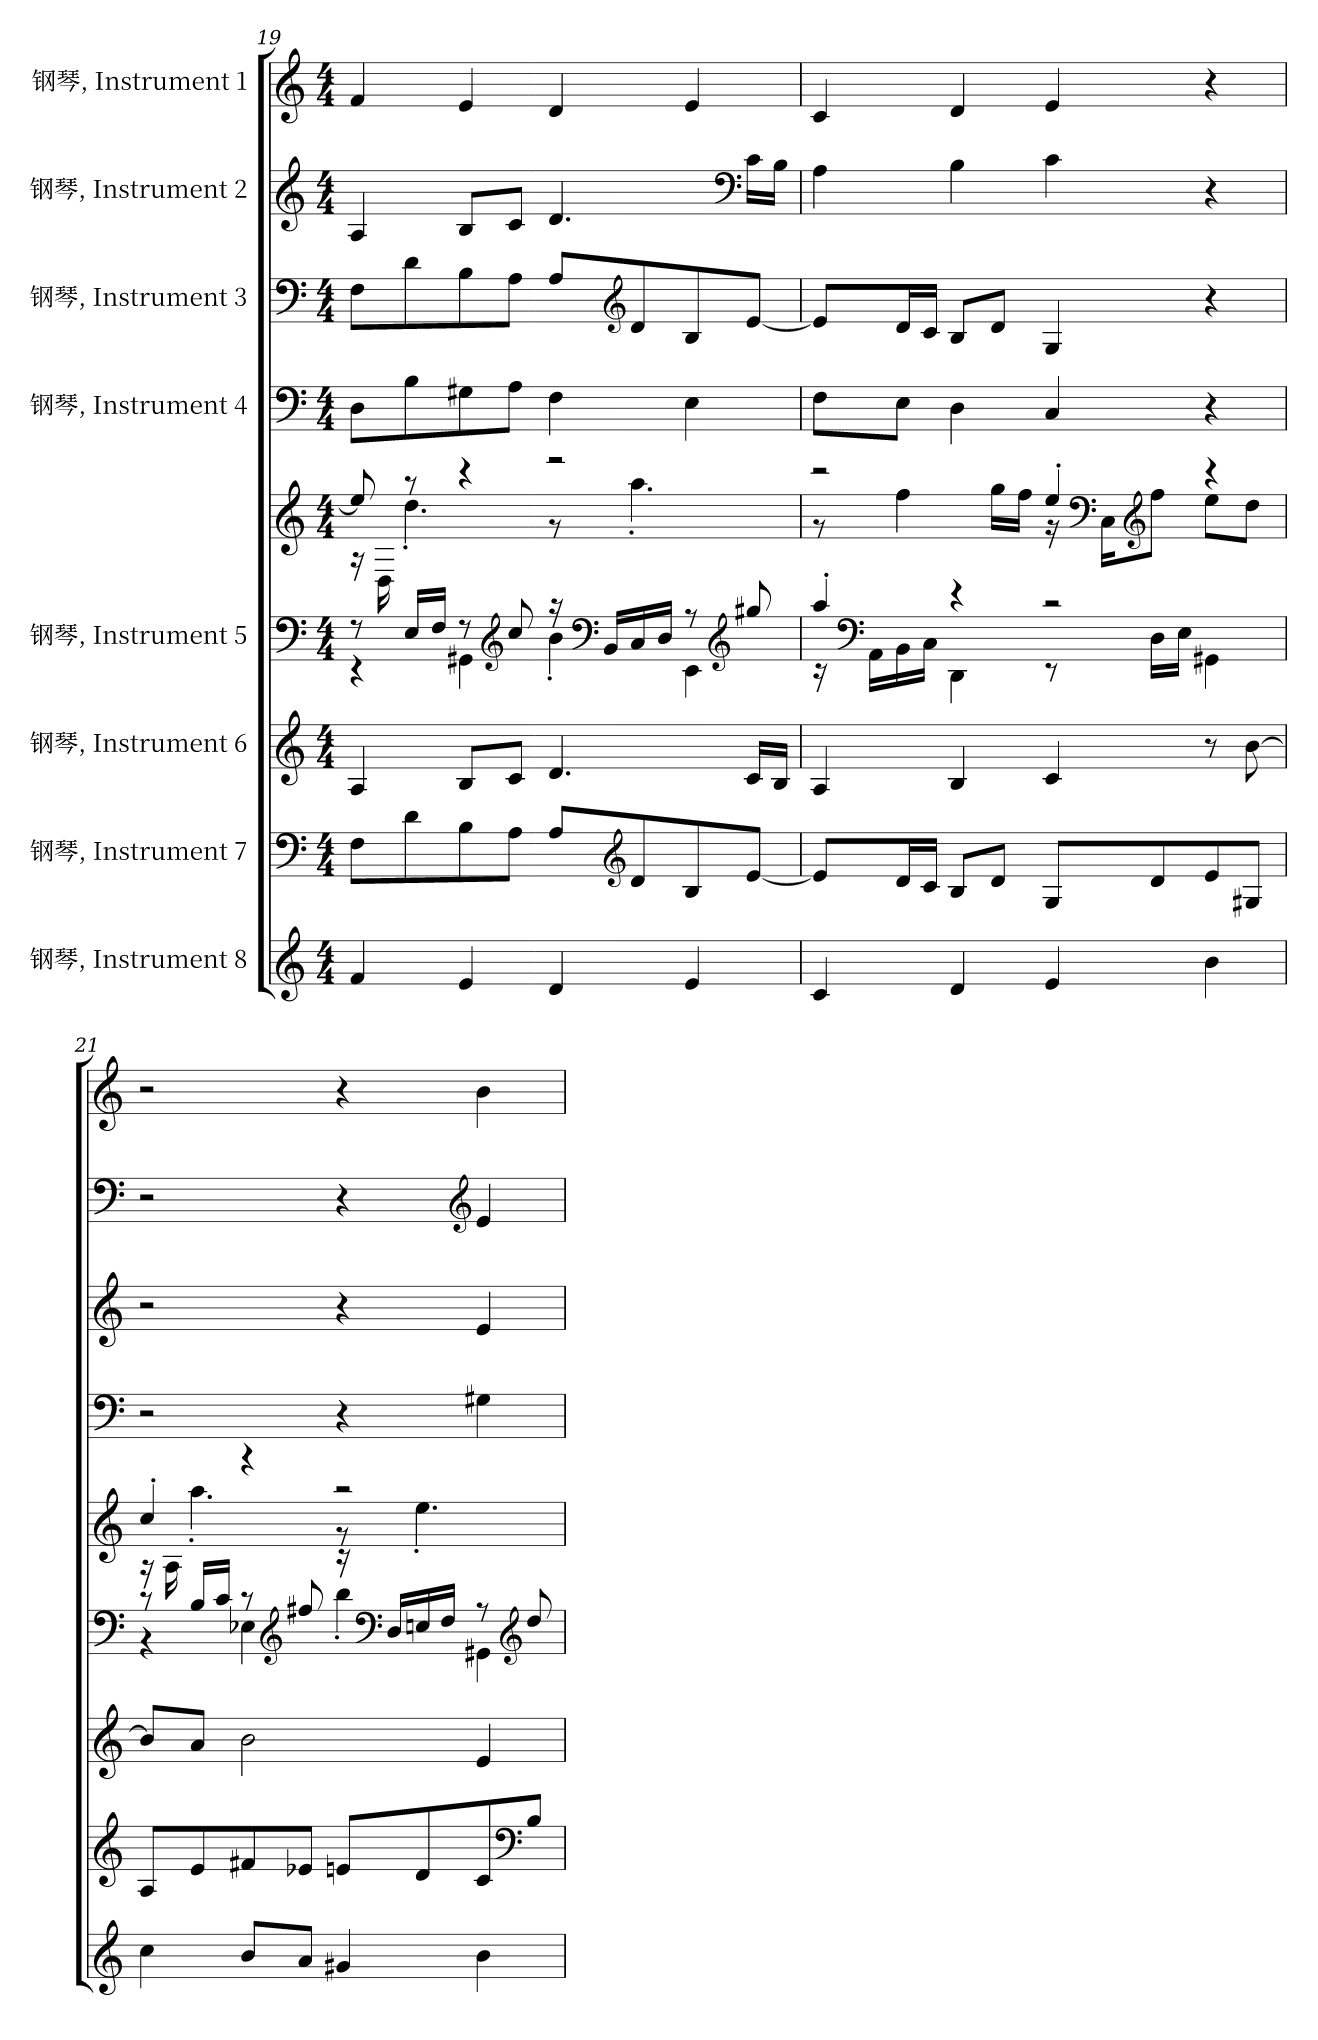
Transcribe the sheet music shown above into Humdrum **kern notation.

**kern	**kern	**kern	**kern	**kern	**kern	**kern	**kern	**kern
*part8	*part7	*part6	*part5	*part5	*part4	*part3	*part2	*part1
*staff9	*staff8	*staff7	*staff6	*staff5	*staff4	*staff3	*staff2	*staff1
*I"钢琴, Instrument 8	*I"钢琴, Instrument 7	*I"钢琴, Instrument 6	*I"钢琴, Instrument 5	*	*I"钢琴, Instrument 4	*I"钢琴, Instrument 3	*I"钢琴, Instrument 2	*I"钢琴, Instrument 1
!!LO:PB:g=z
*clefG2	*clefF4	*clefG2	*clefF4	*clefG2	*clefF4	*clefF4	*clefG2	*clefG2
*k[]	*k[]	*k[]	*k[]	*k[]	*k[]	*k[]	*k[]	*k[]
*M4/4	*M4/4	*M4/4	*M4/4	*M4/4	*M4/4	*M4/4	*M4/4	*M4/4
=19	=19	=19	=19	=19	=19	=19	=19	=19
*	*	*	*^	*^	*	*	*	*
4f/	8F\L	4A/	8r	4r	8ee/]	16r	8D\L	8F\L	4A/	4f/
.	.	.	.	.	.	16D\	.	.	.	.
.	8d\	.	16E/LL	.	8r	4.dd'\	8B\	8d\	.	.
.	.	.	16F/JJ	.	.	.	.	.	.	.
4e/	8B\	8B/L	8r	4GG#X\	4r	.	8G#X\	8B\	8B/L	4e/
*	*	*	*clefG2	*	*	*	*	*	*	*
.	8A\J	8c/J	8cc/	.	.	.	8A\J	8A\J	8c/J	.
4d/	8A/L	4.d/	16r	4b'\	2r	8r	4F\	8A/L	4.d/	4d/
*	*	*	*clefF4	*	*	*	*	*	*	*
.	.	.	16BB/LL	.	.	.	.	.	.	.
*	*clefG2	*	*	*	*	*	*	*clefG2	*	*
.	8d/	.	16C/	.	.	4.aa'\	.	8d/	.	.
.	.	.	16D/JJ	.	.	.	.	.	.	.
4e/	8B/	.	8r	4EE\	.	.	4E\	8B/	.	4e/
*	*	*	*clefG2	*	*	*	*	*	*clefF4	*
.	[8e/J	16c/LL	8gg#X/	.	.	.	.	[8e/J	16c\LL	.
.	.	16B/JJ	.	.	.	.	.	.	16B\JJ	.
=20	=20	=20	=20	=20	=20	=20	=20	=20	=20	=20
4c/	8e/L]	4A/	4aa'/	16r	2r	8r	8F\L	8e/L]	4A\	4c/
*	*	*	*clefF4	*	*	*	*	*	*	*
.	.	.	.	16AA\LL	.	.	.	.	.	.
.	16d/L	.	.	16BB\	.	4ff\	8E\J	16d/L	.	.
.	16c/JJ	.	.	16C\JJ	.	.	.	16c/JJ	.	.
4d/	8B/L	4B/	4r	4DD\	.	.	4D\	8B/L	4B\	4d/
.	8d/J	.	.	.	.	16gg\LL	.	8d/J	.	.
.	.	.	.	.	.	16ff\JJ	.	.	.	.
4e/	8G/L	4c/	2r	8r	4ee'/	16r	4C/	4G/	4c\	4e/
*	*	*	*	*	*clefF4	*	*	*	*	*
.	.	.	.	.	.	16C\KL	.	.	.	.
*	*	*	*	*	*clefG2	*	*	*	*	*
.	8d/	.	.	16D\LL	.	8ff\J	.	.	.	.
.	.	.	.	16E\JJ	.	.	.	.	.	.
4b\	8e/	8r	.	4GG#X\	4r	8ee\L	4r	4r	4r	4r
.	8G#X/J	[8b\	.	.	.	8dd\J	.	.	.	.
!!LO:PB:g=z
=21	=21	=21	=21	=21	=21	=21	=21	=21	=21	=21
4cc\	8A/L	8b/L]	8r	4r	4cc'/	16r	2r	2r	2r	2r
.	.	.	.	.	.	16A\	.	.	.	.
.	8e/	8a/J	16B/LL	.	.	4.aa'\	.	.	.	.
.	.	.	16c/JJ	.	.	.	.	.	.	.
8b/L	8f#X/	2b\	8r	4E-X\	4r	.	.	.	.	.
*	*	*	*clefG2	*	*	*	*	*	*	*
8a/J	8e-X/J	.	8ff#X/	.	.	.	.	.	.	.
4g#X/	8en/L	.	16r	4bb'\	2r	8r	4r	4r	4r	4r
*	*	*	*clefF4	*	*	*	*	*	*	*
.	.	.	16D/LL	.	.	.	.	.	.	.
.	8d/	.	16En/	.	.	4.ee'\	.	.	.	.
.	.	.	16F/JJ	.	.	.	.	.	.	.
*	*	*	*	*	*	*	*	*	*clefG2	*
4b\	8c/	4e/	8r	4GG#X\	.	.	4G#X\	4e/	4e/	4b\
*	*clefF4	*	*clefG2	*	*	*	*	*	*	*
.	8B/J	.	8dd/	.	.	.	.	.	.	.
*	*	*	*v	*v	*	*	*	*	*	*
*	*	*	*	*v	*v	*	*	*	*
=	=	=	=	=	=	=	=	=
*-	*-	*-	*-	*-	*-	*-	*-	*-
